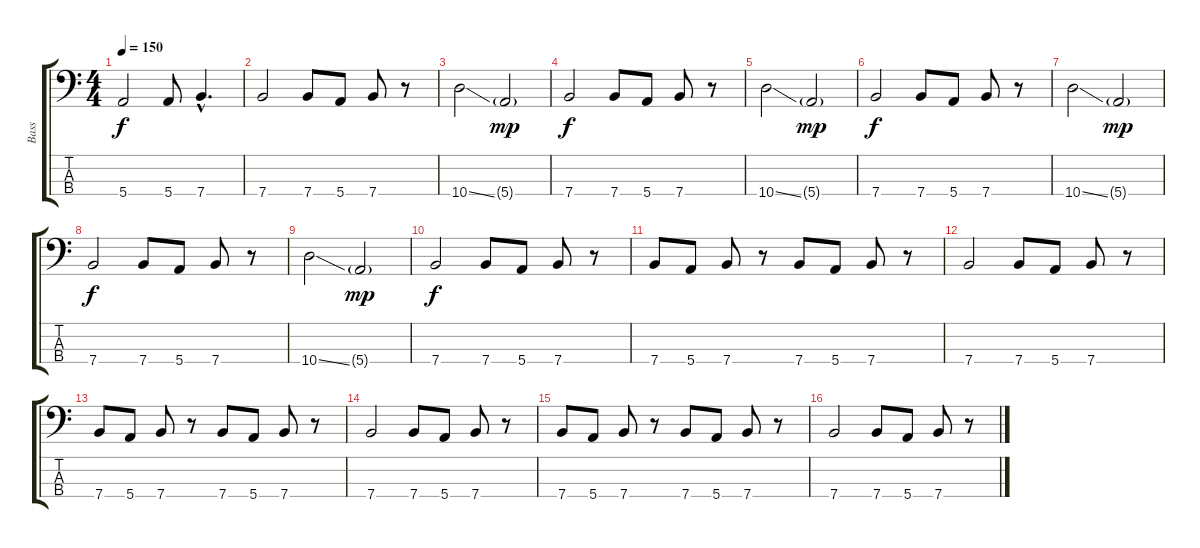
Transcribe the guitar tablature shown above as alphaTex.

\track ("Bass" "Bass") {instrument electricbassfinger}
\staff {score tabs}
\tuning (G2 D2 A1 E1) {hide}
\ts (4 4)
\tempo 150
\clef f4
\ks c
5.4.2{dy f} 5.4.8 7.4{hac}.4{d} |
7.4.2 7.4.8 5.4.8 7.4.8 r.8 |
10.4{ss}.2 5.4{g}.2{dy mp} |
7.4.2{dy f} 7.4.8 5.4.8 7.4.8 r.8 |
10.4{ss}.2 5.4{g}.2{dy mp} |
7.4.2{dy f} 7.4.8 5.4.8 7.4.8 r.8 |
10.4{ss}.2 5.4{g}.2{dy mp} |
7.4.2{dy f} 7.4.8 5.4.8 7.4.8 r.8 |
10.4{ss}.2 5.4{g}.2{dy mp} |
7.4.2{dy f} 7.4.8 5.4.8 7.4.8 r.8 |
7.4.8 5.4.8 7.4.8 r.8 7.4.8 5.4.8 7.4.8 r.8 |
7.4.2 7.4.8 5.4.8 7.4.8 r.8 |
7.4.8 5.4.8 7.4.8 r.8 7.4.8 5.4.8 7.4.8 r.8 |
7.4.2 7.4.8 5.4.8 7.4.8 r.8 |
7.4.8 5.4.8 7.4.8 r.8 7.4.8 5.4.8 7.4.8 r.8 |
7.4.2 7.4.8 5.4.8 7.4.8 r.8
